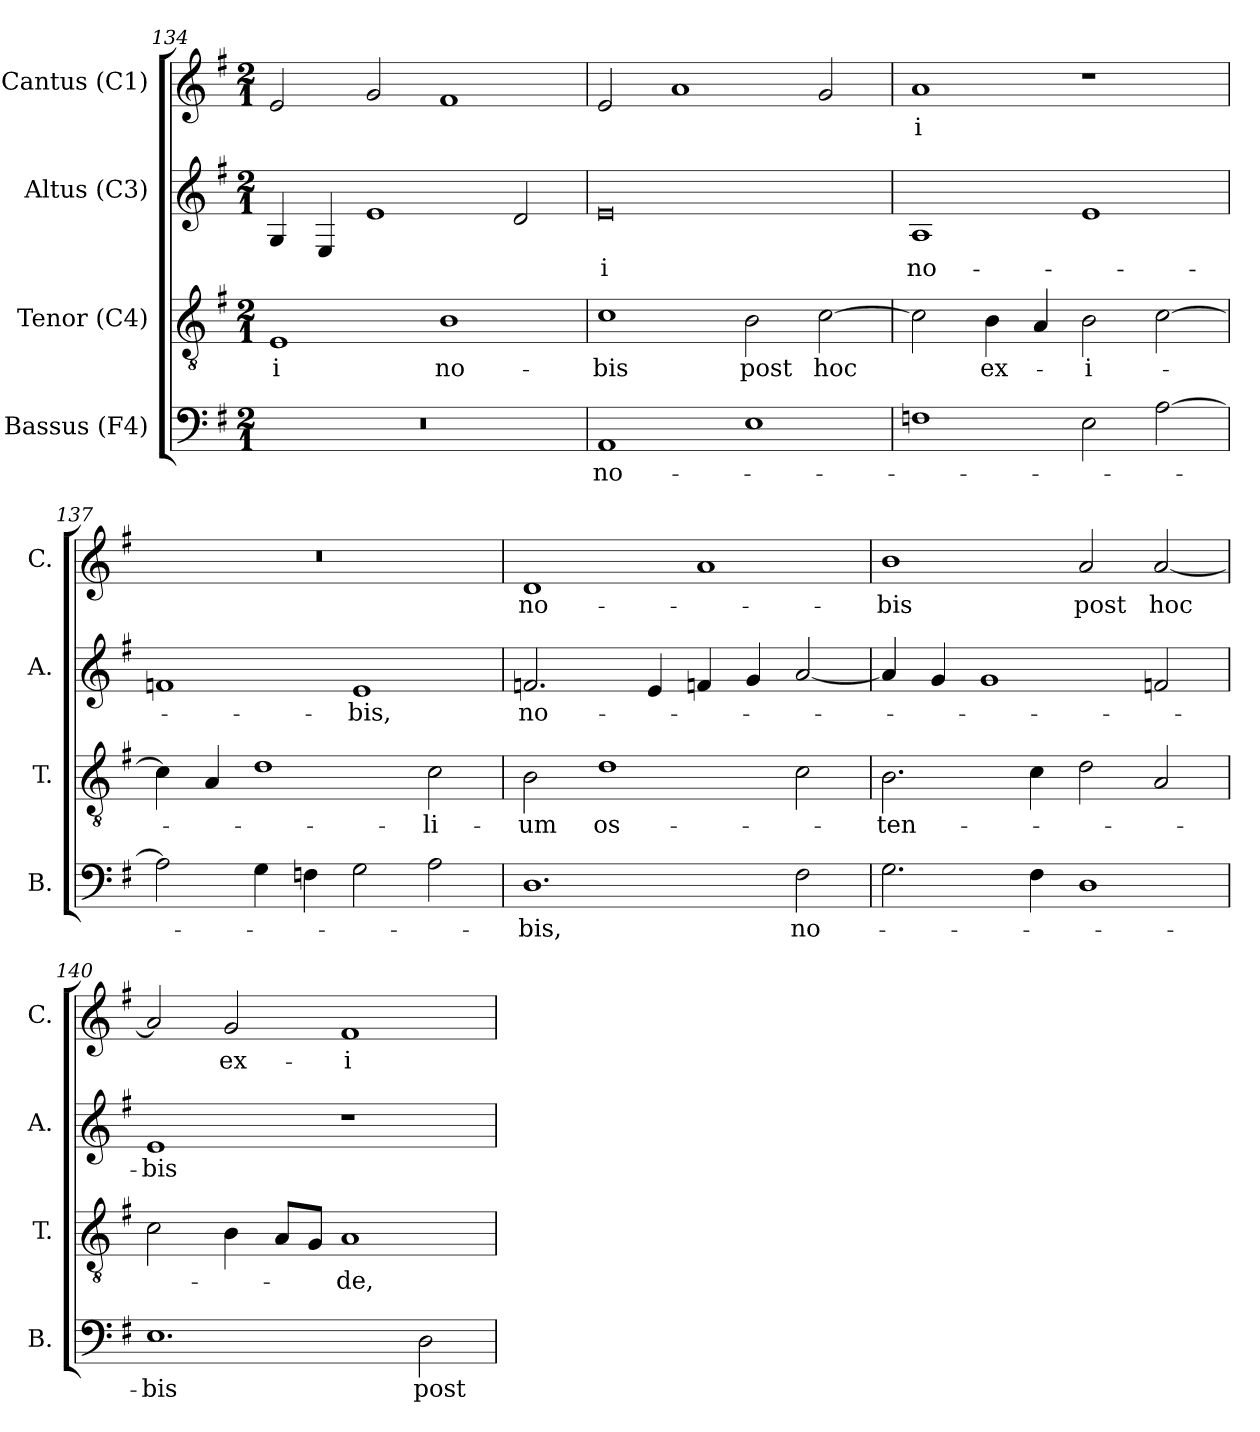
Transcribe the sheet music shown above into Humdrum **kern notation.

**kern	**text	**kern	**text	**kern	**text	**kern	**text
*part4	*part4	*part3	*part3	*part2	*part2	*part1	*part1
*staff4	*staff4	*staff3	*staff3	*staff2	*staff2	*staff1	*staff1
*I"Bassus (F4)	*	*I"Tenor (C4)	*	*I"Altus (C3)	*	*I"Cantus (C1)	*
*I'B.	*	*I'T.	*	*I'A.	*	*I'C.	*
*clefF4	*	*clefGv2	*	*clefG2	*	*clefG2	*
*	*	*ITrd7c12	*	*ITrd7c12	*	*	*
*k[f#]	*	*k[f#]	*	*k[f#]	*	*k[f#]	*
*G:	*	*G:	*	*G:	*	*G:	*
*M2/1	*	*M2/1	*	*M2/1	*	*M2/1	*
=134	=134	=134	=134	=134	=134	=134	=134
!LO:N:vis=1	!	!	!	!	!	!	!
!	!	!	!LO:LY:b:color=#000000	!	!	!	!
0r	.	1EEi	-i	4GGi/	.	2ei/	.
.	.	.	.	4EEi/	.	.	.
.	.	.	.	1Ei	.	2gi/	.
!	!	!	!LO:LY:b:color=#000000	!	!	!	!
.	.	1BBi	no-	.	.	1f#i	.
.	.	.	.	2Di/	.	.	.
=135	=135	=135	=135	=135	=135	=135	=135
!	!LO:LY:b:color=#000000	!	!	!	!	!	!
!	!	!	!LO:LY:b:color=#000000	!	!	!	!
!	!	!	!	!	!LO:LY:b:color=#000000	!	!
1AAi	no-	1Ci	-bis	0Ei	-i	2ei/	.
.	.	.	.	.	.	1ai	.
!	!	!	!LO:LY:b:color=#000000	!	!	!	!
1Ei	.	2BBi\	post	.	.	.	.
!	!	!	!LO:LY:b:color=#000000	!	!	!	!
.	.	[2Ci\	hoc	.	.	2gi/	.
=136	=136	=136	=136	=136	=136	=136	=136
!	!	!	!	!	!LO:LY:b:color=#000000	!	!
!	!	!	!	!	!	!	!LO:LY:b:color=#000000
1Fi	.	2Ci\]	.	1AAi	no-	1ai	-i
!	!	!	!LO:LY:b:color=#000000	!	!	!	!
.	.	4BBi\	ex-	.	.	.	.
.	.	4AAi/	.	.	.	.	.
!	!	!	!LO:LY:b:color=#000000	!	!	!	!
2Ei\	.	2BBi\	-i-	1Ei	.	1r	.
[2Ai\	.	[2Ci\	.	.	.	.	.
!!LO:LB:g=z
=137	=137	=137	=137	=137	=137	=137	=137
!	!	!	!	!	!	!LO:N:vis=1	!
2Ai\]	.	4Ci\]	.	1Fni	.	0r	.
.	.	4AAi/	.	.	.	.	.
4Gi\	.	1Di	.	.	.	.	.
4Fi\	.	.	.	.	.	.	.
!	!	!	!	!	!LO:LY:b:color=#000000	!	!
2Gi\	.	.	.	1Ei	-bis,	.	.
!	!	!	!LO:LY:b:color=#000000	!	!	!	!
2Ai\	.	2Ci\	-li-	.	.	.	.
=138	=138	=138	=138	=138	=138	=138	=138
!	!LO:LY:b:color=#000000	!	!	!	!	!	!
!	!	!	!LO:LY:b:color=#000000	!	!	!	!
!	!	!	!	!	!LO:LY:b:color=#000000	!	!
!	!	!	!	!	!	!	!LO:LY:b:color=#000000
1.Di	-bis,	2BBi\	-um	2.Fni/	no-	1di	no-
!	!	!	!LO:LY:b:color=#000000	!	!	!	!
.	.	1Di	os-	.	.	.	.
.	.	.	.	4Ei/	.	.	.
.	.	.	.	4Fni/	.	1ai	.
.	.	.	.	4Gi/	.	.	.
!	!LO:LY:b:color=#000000	!	!	!	!	!	!
2F#i\	no-	2Ci\	.	[2Ai/	.	.	.
=139	=139	=139	=139	=139	=139	=139	=139
!	!	!	!LO:LY:b:color=#000000	!	!	!	!
!	!	!	!	!	!	!	!LO:LY:b:color=#000000
2.Gi\	.	2.BBi\	-ten-	4Ai/]	.	1bi	-bis
.	.	.	.	4Gi/	.	.	.
.	.	.	.	1Gi	.	.	.
4F#i\	.	4Ci\	.	.	.	.	.
!	!	!	!	!	!	!	!LO:LY:b:color=#000000
1Di	.	2Di\	.	.	.	2ai/	post
!	!	!	!	!	!	!	!LO:LY:b:color=#000000
.	.	2AAi/	.	2Fni/	.	[2ai/	hoc
=140	=140	=140	=140	=140	=140	=140	=140
!	!LO:LY:b:color=#000000	!	!	!	!	!	!
!	!	!	!	!	!LO:LY:b:color=#000000	!	!
1.Ei	-bis	2Ci\	.	1Ei	-bis	2ai/]	.
!	!	!	!	!	!	!	!LO:LY:b:color=#000000
.	.	4BBi\	.	.	.	2gi/	ex-
.	.	8AAi/L	.	.	.	.	.
.	.	8GGi/J	.	.	.	.	.
!	!	!	!LO:LY:b:color=#000000	!	!	!	!
!	!	!	!	!	!	!	!LO:LY:b:color=#000000
.	.	1AAi	-de,	1r	.	1f#i	-i-
!	!LO:LY:b:color=#000000	!	!	!	!	!	!
2Di\	post	.	.	.	.	.	.
=	=	=	=	=	=	=	=
*-	*-	*-	*-	*-	*-	*-	*-
